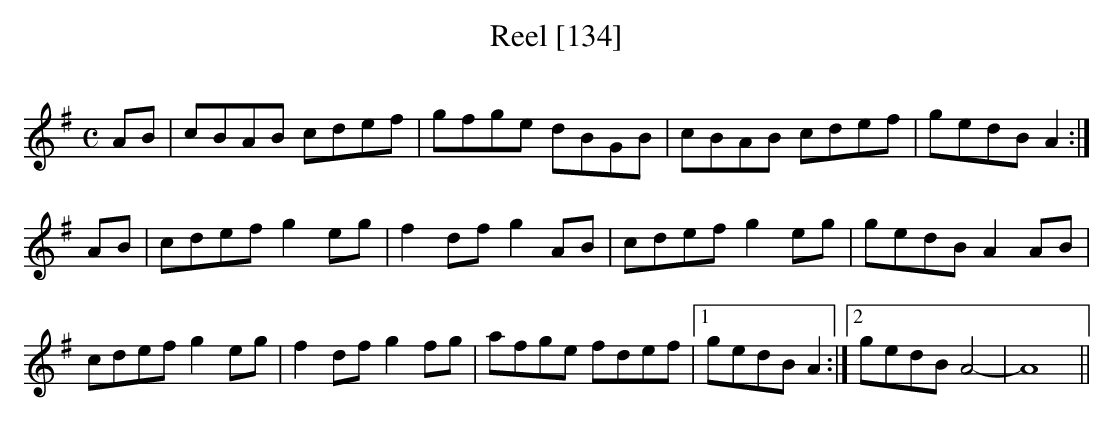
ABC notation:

X:1
T:Reel [134]
Q:180
M:C
L:1/8
K:Ador
AB|cBAB cdef|gfge dBGB|cBAB cdef|gedB A2 :|
AB|cdef g2eg|f2df g2AB|cdef g2eg|gedB A2AB |
cdef g2eg|f2df g2fg|afge fdef|1 gedB A2 :|\
[2 gedB A4-|A8||
